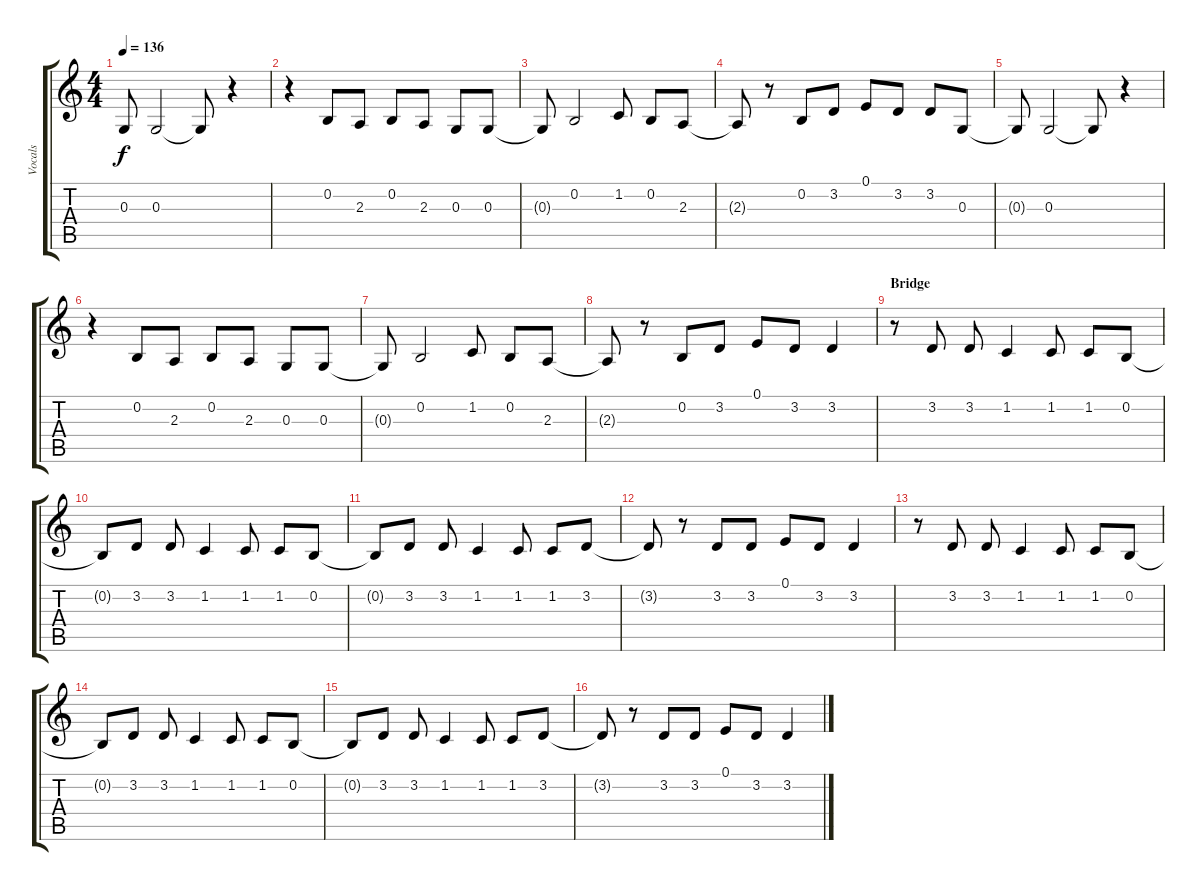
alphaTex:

\track ("Vocals" "Vocals") {instrument altosax}
\staff {score tabs}
\tuning (E4 B3 G3 D3 A2 E2) {hide}
\ts (4 4)
\tempo 136
\clef g2
\ks c
0.3{t}.8{dy f} 0.3.2 0.3{t}.8 r.4 |
r.4 0.2.8 2.3.8 0.2.8 2.3.8 0.3.8 0.3.8 |
0.3{t}.8 0.2.2 1.2.8 0.2.8 2.3.8 |
2.3{t}.8 r.8 0.2.8 3.2.8 0.1.8 3.2.8 3.2.8 0.3.8 |
0.3{t}.8 0.3.2 0.3{t}.8 r.4 |
r.4 0.2.8 2.3.8 0.2.8 2.3.8 0.3.8 0.3.8 |
0.3{t}.8 0.2.2 1.2.8 0.2.8 2.3.8 |
2.3{t}.8 r.8 0.2.8 3.2.8 0.1.8 3.2.8 3.2.4 |
\section ("" "Bridge")
r.8 3.2.8 3.2.8 1.2.4 1.2.8 1.2.8 0.2.8 |
0.2{t}.8 3.2.8 3.2.8 1.2.4 1.2.8 1.2.8 0.2.8 |
0.2{t}.8 3.2.8 3.2.8 1.2.4 1.2.8 1.2.8 3.2.8 |
3.2{t}.8 r.8 3.2.8 3.2.8 0.1.8 3.2.8 3.2.4 |
r.8 3.2.8 3.2.8 1.2.4 1.2.8 1.2.8 0.2.8 |
0.2{t}.8 3.2.8 3.2.8 1.2.4 1.2.8 1.2.8 0.2.8 |
0.2{t}.8 3.2.8 3.2.8 1.2.4 1.2.8 1.2.8 3.2.8 |
3.2{t}.8 r.8 3.2.8 3.2.8 0.1.8 3.2.8 3.2.4
